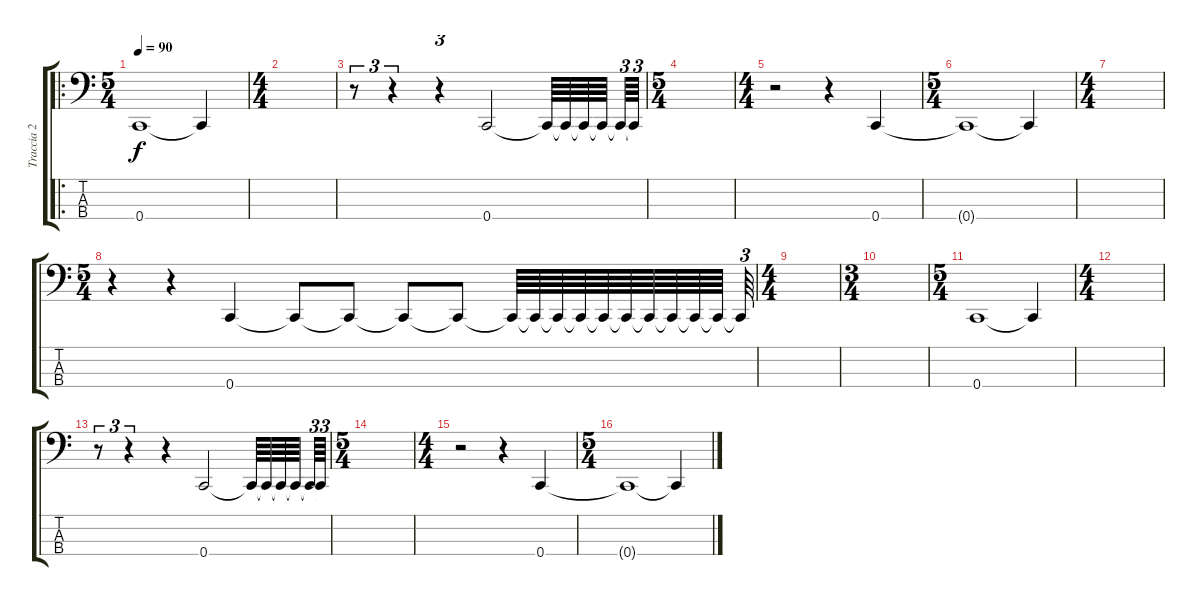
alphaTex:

\track ("Traccia 2" "Traccia 2") {instrument electricbassfinger}
\staff {score tabs}
\tuning (F2 C2 G1 C1) {hide}
\ro
\ts (5 4)
\tempo 90
\clef f4
\ks c
0.4.1{dy f instrument electricbassfinger} 0.4{t}.4 |
\ts (4 4)
|
r.8{tu (3 2)} r.4{tu (3 2)} r.4{tu (3 2)} 0.4.2 0.4{t}.64 0.4{t}.64 0.4{t}.64 0.4{t}.64 0.4{t}.64{tu (3 2)} 0.4{t}.64{tu (3 2)} |
\ts (5 4)
|
\ts (4 4)
r.2 r.4 0.4.4 |
\ts (5 4)
0.4{t}.1 0.4{t}.4 |
\ts (4 4)
|
\ts (5 4)
r.4{tu (3 2)} r.4{tu (3 2)} 0.4.4 0.4{t}.8 0.4{t}.8 0.4{t}.8 0.4{t}.8 0.4{t}.64 0.4{t}.64 0.4{t}.64 0.4{t}.64 0.4{t}.64 0.4{t}.64 0.4{t}.64 0.4{t}.64 0.4{t}.64 0.4{t}.64 0.4{t}.64{tu (3 2)} |
\ts (4 4)
|
\ts (3 4)
|
\ts (5 4)
0.4.1 0.4{t}.4 |
\ts (4 4)
|
r.8{tu (3 2)} r.4{tu (3 2)} r.4{tu (3 2)} 0.4.2 0.4{t}.64 0.4{t}.64 0.4{t}.64 0.4{t}.64 0.4{t}.64{tu (3 2)} 0.4{t}.64{tu (3 2)} |
\ts (5 4)
|
\ts (4 4)
r.2 r.4 0.4.4 |
\ts (5 4)
0.4{t}.1 0.4{t}.4
